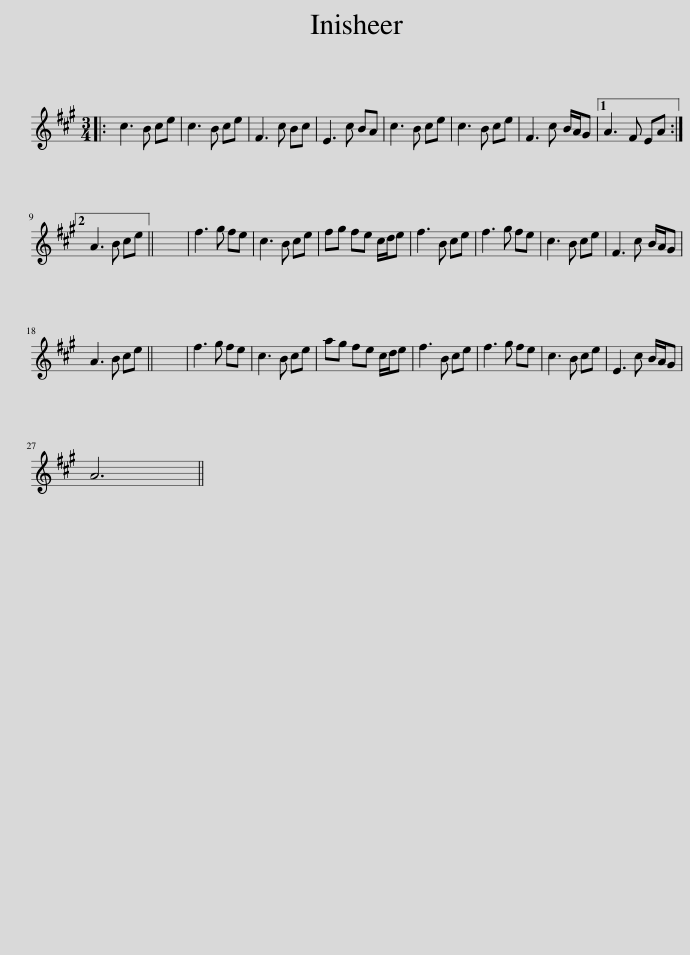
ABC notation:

X:1
L:1/8
M:3/4
I:linebreak $
K:A
V:1 treble
V:1
|: c3 B ce | c3 B ce | F3 c Bc | E3 c BA | c3 B ce | %5
 c3 B ce | F3 c B/A/G |1 A3 F EA :|2$ A3 B ce || x6 | %10
 f3 g fe | c3 B ce | fg fe c/d/e | f3 B ce | f3 g fe | %15
 c3 B ce | F3 c B/A/G |$ A3 B ce || x6 | f3 g fe | %20
 c3 B ce | ag fe c/d/e | f3 B ce | f3 g fe | c3 B ce | %25
 E3 c B/A/G |$ A6 || %27
